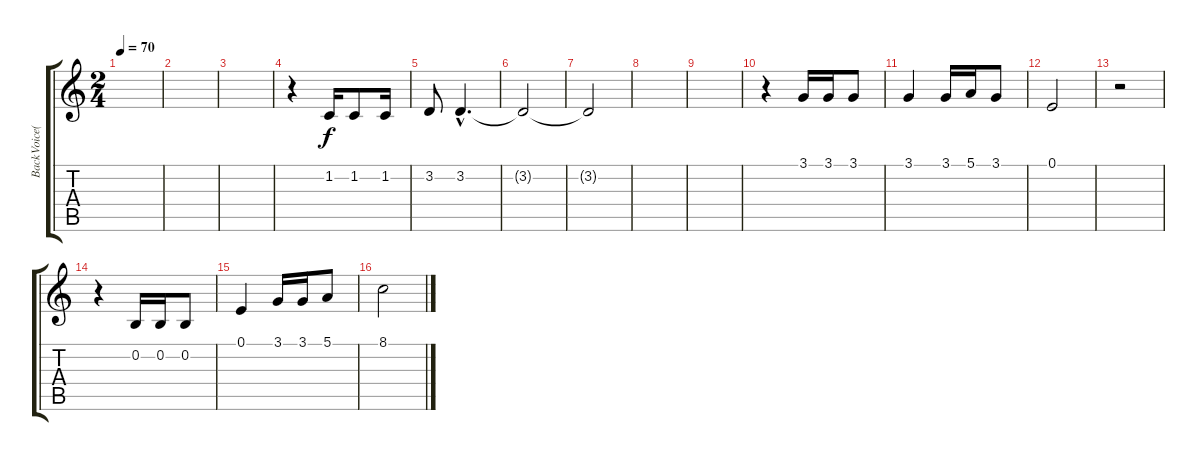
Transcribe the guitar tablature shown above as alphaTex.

\track ("BackVoice(satgin)" "BackVoice(") {instrument stringensemble1}
\staff {score tabs}
\tuning (E4 B3 G3 D3 A2 E2) {hide}
\ts (2 4)
\tempo 70
\clef g2
\ks c
|
|
|
r.4 1.2.16 1.2.8 1.2.16 |
3.2.8 3.2{hac}.4{d volume 8} |
3.2{t}.2 |
3.2{t}.2 |
|
|
r.4 3.1.16{volume 11} 3.1.16 3.1.8 |
3.1.4 3.1.16 5.1.16 3.1.8 |
0.1.2 |
r.2 |
r.4 0.2.16 0.2.16 0.2.8 |
0.1.4 3.1.16 3.1.16 5.1.8 |
8.1.2
